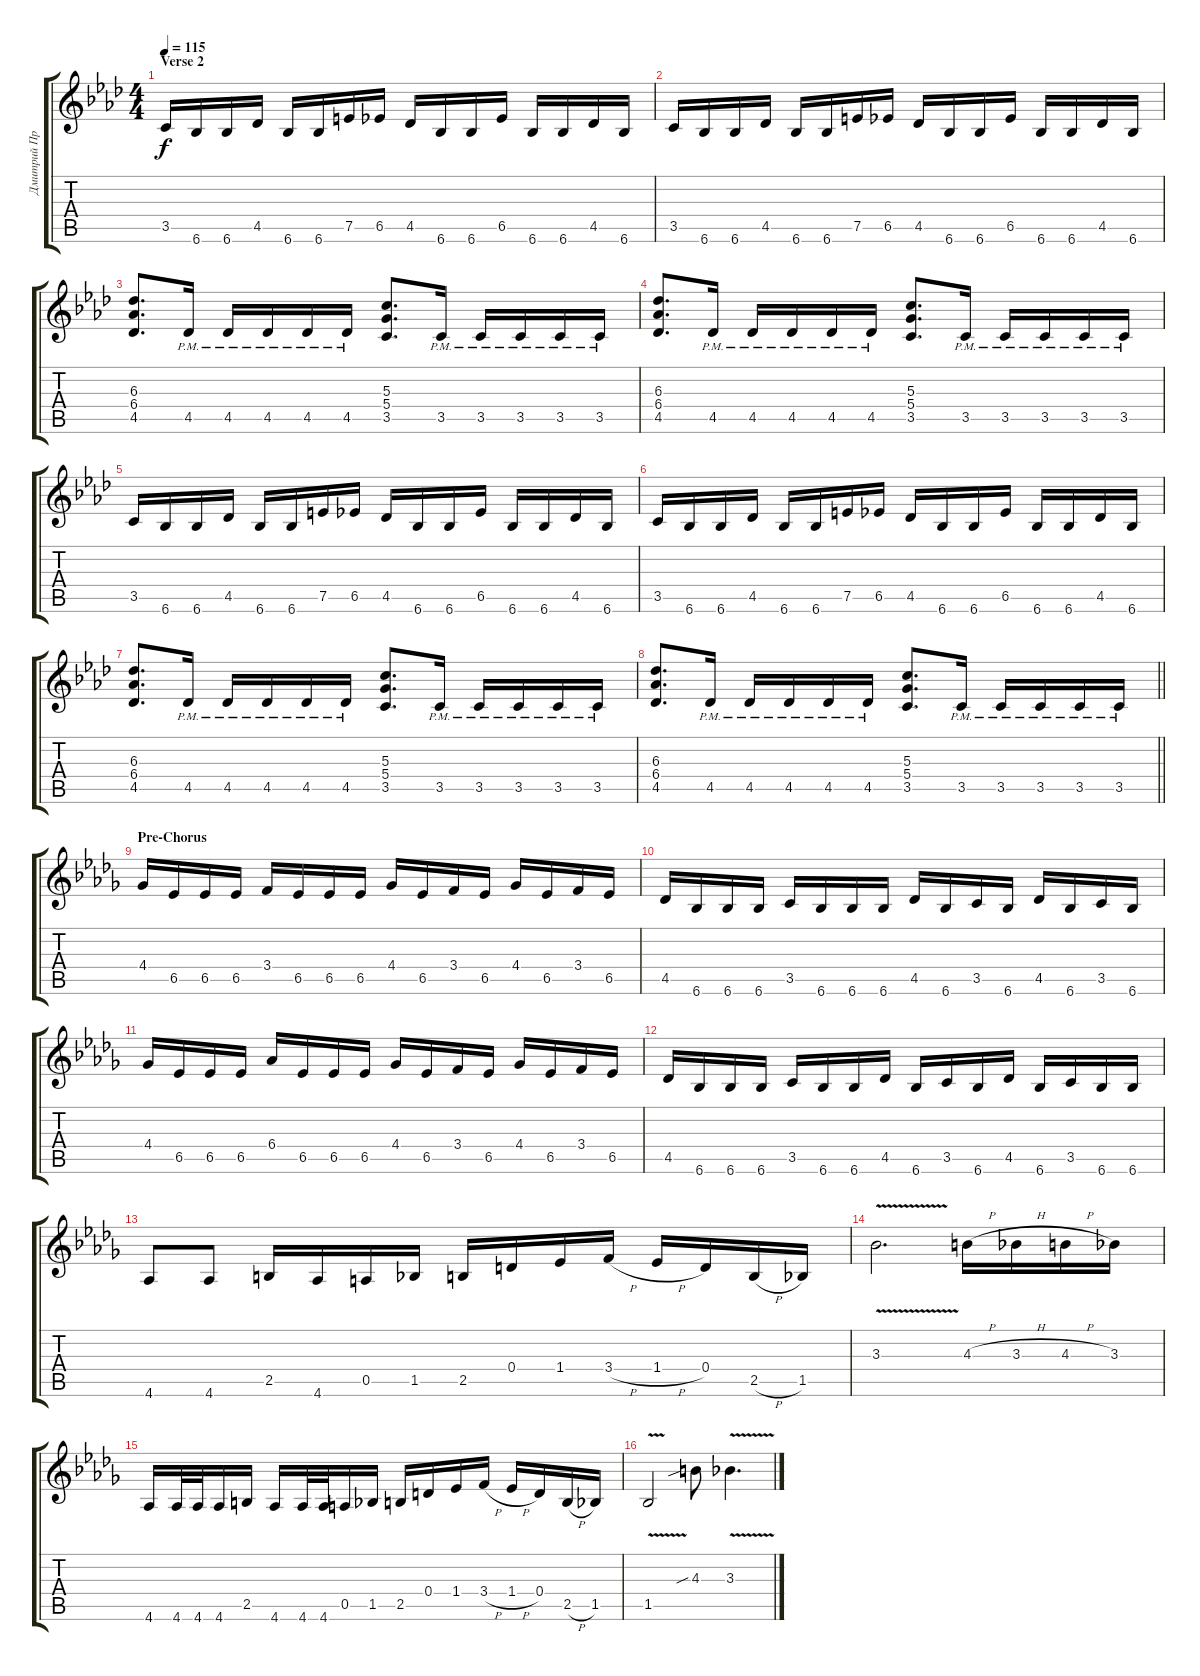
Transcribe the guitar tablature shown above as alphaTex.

\track ("Дмитрий Процко" "Дмитрий Пр") {instrument distortionguitar}
\staff {score tabs}
\tuning (E4 B3 G3 D3 A2 E2) {hide}
\ts (4 4)
\section ("" "Verse 2")
\tempo 115
\clef g2
\ks ab
3.5.16{dy f} 6.6.16 6.6.16 4.5.16 6.6.16 6.6.16 7.5.16 6.5.16 4.5.16 6.6.16 6.6.16 6.5.16 6.6.16 6.6.16 4.5.16 6.6.16 |
3.5.16 6.6.16 6.6.16 4.5.16 6.6.16 6.6.16 7.5.16 6.5.16 4.5.16 6.6.16 6.6.16 6.5.16 6.6.16 6.6.16 4.5.16 6.6.16 |
(6.3 6.4 4.5).8{d} 4.5{pm}.16 4.5{pm}.16 4.5{pm}.16 4.5{pm}.16 4.5{pm}.16 (5.3 5.4 3.5).8{d} 3.5{pm}.16 3.5{pm}.16 3.5{pm}.16 3.5{pm}.16 3.5{pm}.16 |
(6.3 6.4 4.5).8{d} 4.5{pm}.16 4.5{pm}.16 4.5{pm}.16 4.5{pm}.16 4.5{pm}.16 (5.3 5.4 3.5).8{d} 3.5{pm}.16 3.5{pm}.16 3.5{pm}.16 3.5{pm}.16 3.5{pm}.16 |
3.5.16 6.6.16 6.6.16 4.5.16 6.6.16 6.6.16 7.5.16 6.5.16 4.5.16 6.6.16 6.6.16 6.5.16 6.6.16 6.6.16 4.5.16 6.6.16 |
3.5.16 6.6.16 6.6.16 4.5.16 6.6.16 6.6.16 7.5.16 6.5.16 4.5.16 6.6.16 6.6.16 6.5.16 6.6.16 6.6.16 4.5.16 6.6.16 |
(6.3 6.4 4.5).8{d} 4.5{pm}.16 4.5{pm}.16 4.5{pm}.16 4.5{pm}.16 4.5{pm}.16 (5.3 5.4 3.5).8{d} 3.5{pm}.16 3.5{pm}.16 3.5{pm}.16 3.5{pm}.16 3.5{pm}.16 |
\barLineRight lightlight
(6.3 6.4 4.5).8{d} 4.5{pm}.16 4.5{pm}.16 4.5{pm}.16 4.5{pm}.16 4.5{pm}.16 (5.3 5.4 3.5).8{d} 3.5{pm}.16 3.5{pm}.16 3.5{pm}.16 3.5{pm}.16 3.5{pm}.16 |
\section ("" "Pre-Chorus")
\ks db
4.4.16 6.5.16 6.5.16 6.5.16 3.4.16 6.5.16 6.5.16 6.5.16 4.4.16 6.5.16 3.4.16 6.5.16 4.4.16 6.5.16 3.4.16 6.5.16 |
4.5.16 6.6.16 6.6.16 6.6.16 3.5.16 6.6.16 6.6.16 6.6.16 4.5.16 6.6.16 3.5.16 6.6.16 4.5.16 6.6.16 3.5.16 6.6.16 |
4.4.16 6.5.16 6.5.16 6.5.16 6.4.16 6.5.16 6.5.16 6.5.16 4.4.16 6.5.16 3.4.16 6.5.16 4.4.16 6.5.16 3.4.16 6.5.16 |
4.5.16 6.6.16 6.6.16 6.6.16 3.5.16 6.6.16 6.6.16 4.5.16 6.6.16 3.5.16 6.6.16 4.5.16 6.6.16 3.5.16 6.6.16 6.6.16 |
4.6.8 4.6.8 2.5.16 4.6.16 0.5.16 1.5.16 2.5.16 0.4.16 1.4.16 3.4{h}.16 1.4{h}.16 0.4.16 2.5{h}.16 1.5.16 |
3.3{v}.2{d} 4.3{h}.16 3.3{h}.16 4.3{h}.16 3.3.16 |
4.6.16 4.6.32 4.6.32 4.6.16 2.5.16 4.6.16 4.6.32 4.6.32 0.5.16 1.5.16 2.5.16 0.4.16 1.4.16 3.4{h}.16 1.4{h}.16 0.4.16 2.5{h}.16 1.5.16 |
1.5{v}.2 4.3{sib}.8 3.3{v}.4{d}
